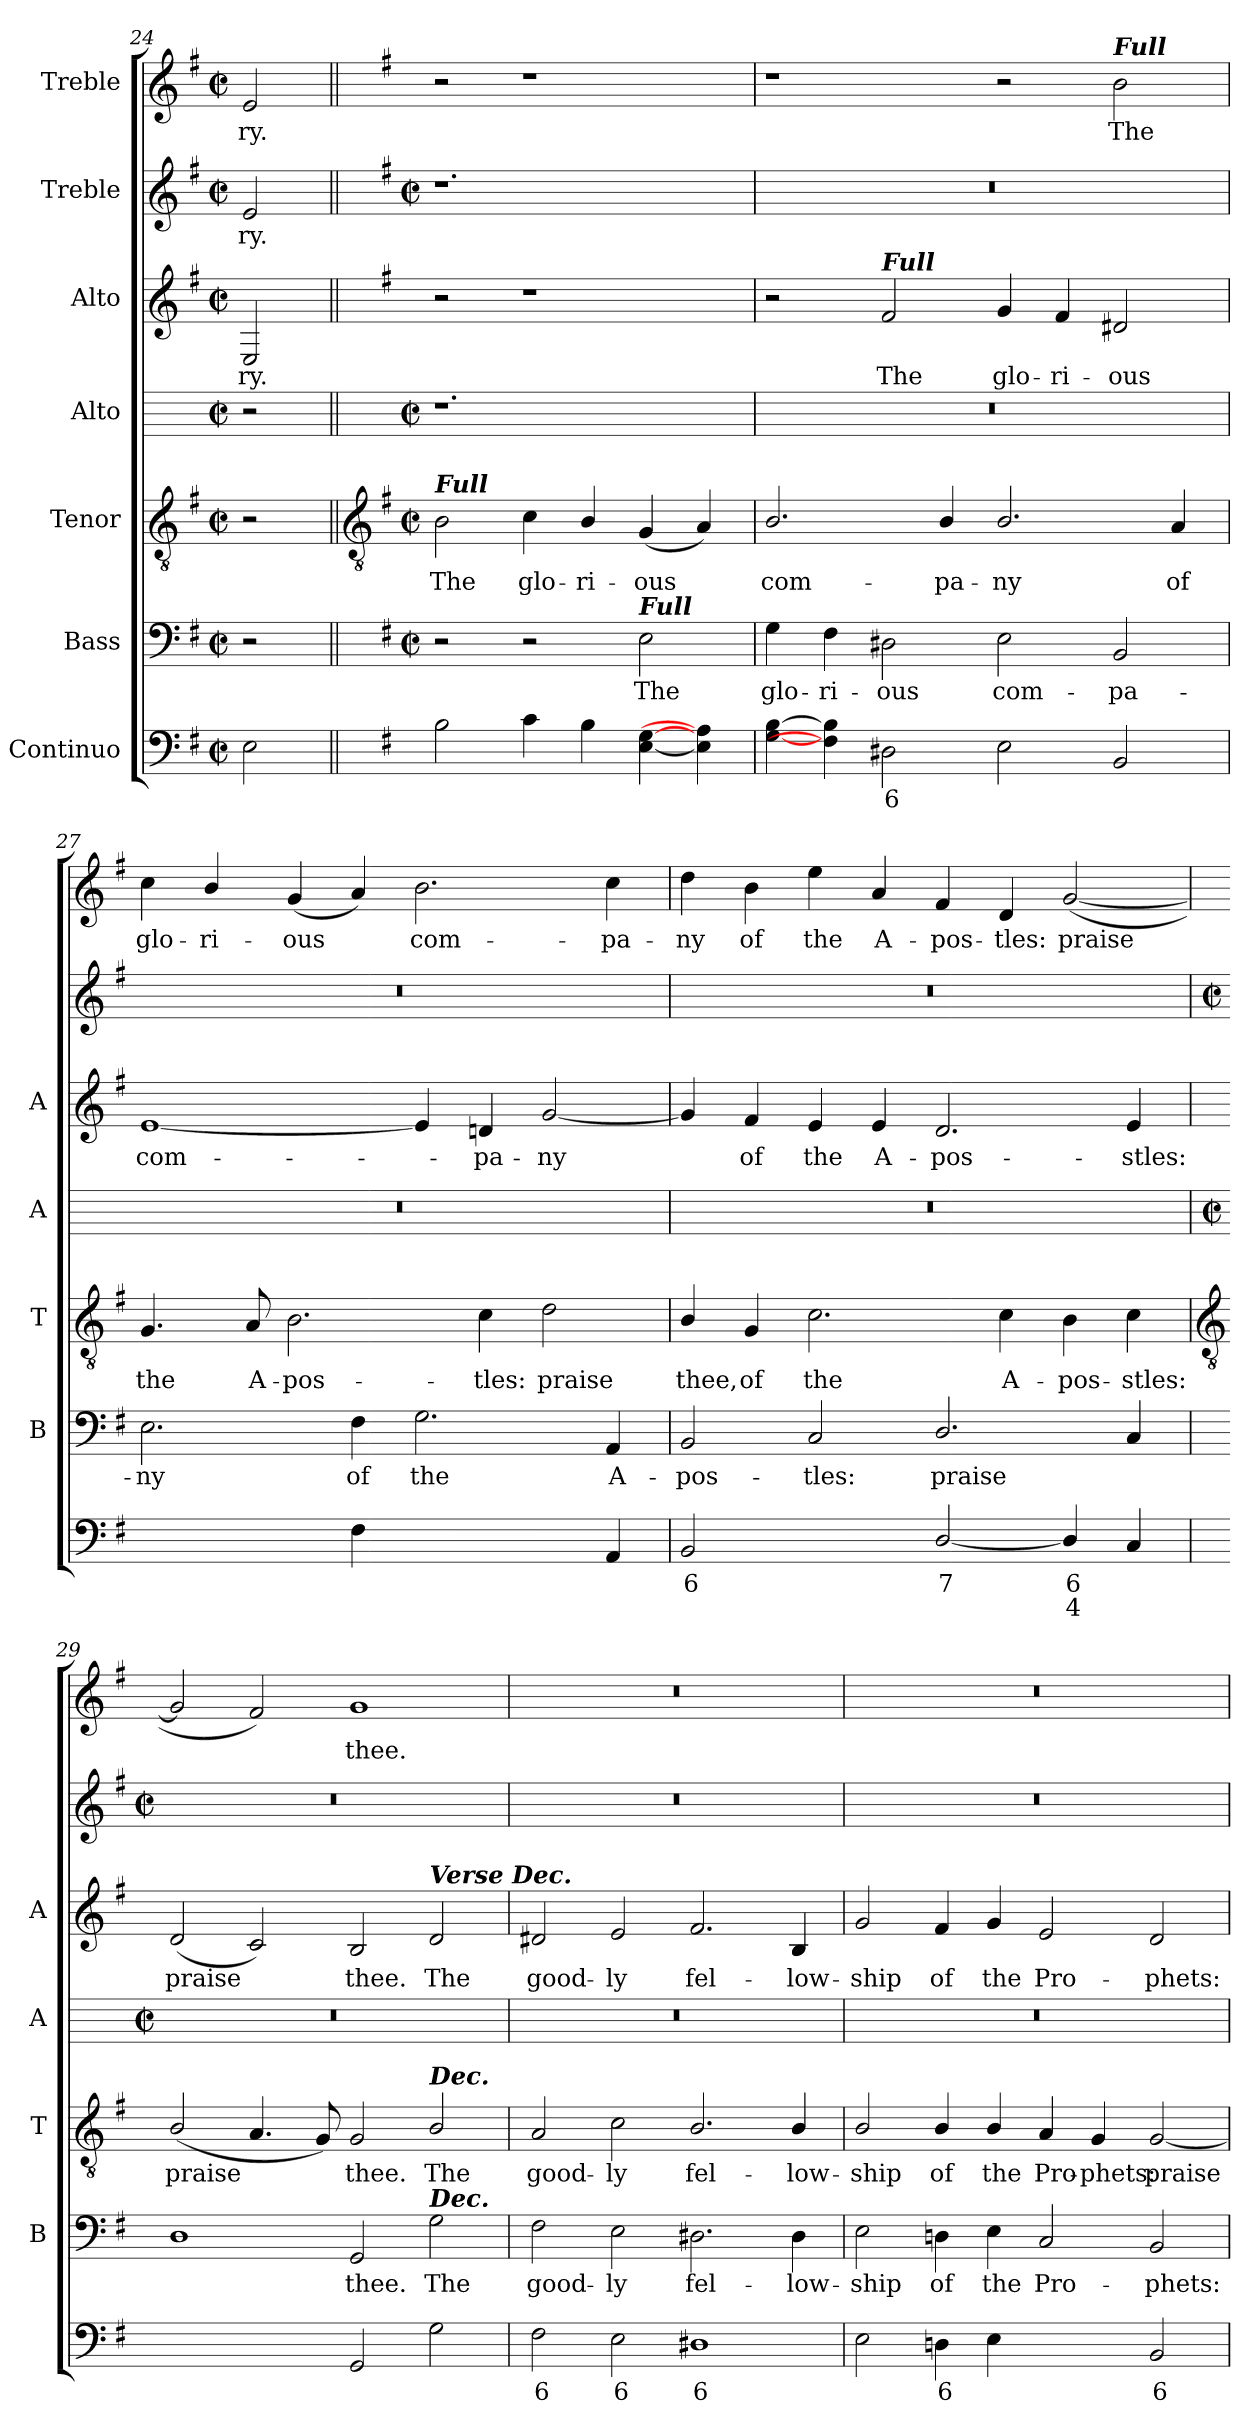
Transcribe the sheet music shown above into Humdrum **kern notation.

**kern	**text	**text	**kern	**text	**kern	**text	**kern	**kern	**text	**kern	**text	**kern	**text
*part7	*part7	*part7	*part6	*part6	*part5	*part5	*part4	*part3	*part3	*part2	*part2	*part1	*part1
*staff7	*staff7	*staff7	*staff6	*staff6	*staff5	*staff5	*staff4	*staff3	*staff3	*staff2	*staff2	*staff1	*staff1
*I"Continuo	*	*	*I"Bass	*	*I"Tenor	*	*I"Alto	*I"Alto	*	*I"Treble	*	*I"Treble	*
*	*	*	*I'B	*	*I'T	*	*I'A	*I'A	*	*	*	*	*
*clefF4	*	*	*clefF4	*	*clefGv2	*	*	*clefG2	*	*clefG2	*	*clefG2	*
*k[f#]	*	*	*k[f#]	*	*k[f#]	*	*	*k[f#]	*	*k[f#]	*	*k[f#]	*
*G:	*	*	*G:	*	*G:	*	*	*G:	*	*G:	*	*G:	*
*M4/2	*	*	*M4/2	*	*M4/2	*	*M4/2	*M4/2	*	*M4/2	*	*M4/2	*
*met(c|)	*	*	*met(c|)	*	*met(c|)	*	*met(c|)	*met(c|)	*	*met(c|)	*	*met(c|)	*
=24	=24	=24	=24	=24	=24	=24	=24	=24	=24	=24	=24	=24	=24
!	!	!	!	!	!	!	!	!	!LO:LY:b	!	!LO:LY:b	!	!LO:LY:b
2E	.	.	2r	.	2r	.	2r	2E	-ry.	2e	ry.	2e	ry.
!!LO:LB:g=z
=25||	=25||	=25||	=25||	=25||	=25||	=25||	=25||	=25||	=25||	=25||	=25||	=25||	=25||
*	*	*	*	*	*clefGv2	*	*	*	*	*	*	*	*
*	*	*	*k[f#]	*	*k[f#]	*	*	*	*	*	*	*	*
*	*	*	*G:	*	*G:	*	*	*	*	*	*	*	*
*	*	*	*M4/2	*	*M4/2	*	*M4/2	*	*	*M4/2	*	*	*
*	*	*	*met(c|)	*	*met(c|)	*	*met(c|)	*	*	*met(c|)	*	*	*
!	!	!	!	!	!LO:TX:a:Bi:t=Full	!	!	!	!	!	!	!	!
!	!	!	!	!	!	!LO:LY:b	!	!	!	!	!	!	!
2B	.	.	2r	.	2B	The	1.r	2r	.	1.r	.	2r	.
!	!	!	!	!	!	!LO:LY:b	!	!	!	!	!	!	!
4c	.	.	2r	.	4c	glo-	.	1r	.	.	.	1r	.
!	!	!	!	!	!	!LO:LY:b	!	!	!	!	!	!	!
4B	.	.	.	.	4B/	-ri-	.	.	.	.	.	.	.
!	!	!	!LO:TX:a:Bi:t=Full	!	!	!	!	!	!	!	!	!	!
!	!	!	!	!LO:LY:b	!	!LO:LY:b	!	!	!	!	!	!	!
[4E [4G	.	.	2E	The	(<4G	-ous	.	.	.	.	.	.	.
4E] 4A]	.	.	.	.	4A)	.	.	.	.	.	.	.	.
=26	=26	=26	=26	=26	=26	=26	=26	=26	=26	=26	=26	=26	=26
!	!	!	!	!LO:LY:b	!	!LO:LY:b	!	!	!	!	!	!	!
[4G [4B	.	.	4G	glo-	2.B/	com-	0r	2r	.	0r	.	1r	.
!	!	!	!	!LO:LY:b	!	!	!	!	!	!	!	!	!
4F#] 4B]	.	.	4F#	-ri-	.	.	.	.	.	.	.	.	.
!	!	!	!	!	!	!	!	!LO:TX:a:Bi:t=Full	!	!	!	!	!
!	!LO:LY:b	!	!	!LO:LY:b	!	!	!	!	!LO:LY:b	!	!	!	!
2D#X	6	.	2D#X	-ous	.	.	.	2f#	The	.	.	.	.
!	!	!	!	!	!	!LO:LY:b	!	!	!	!	!	!	!
.	.	.	.	.	4B/	-pa-	.	.	.	.	.	.	.
!	!	!	!	!LO:LY:b	!	!LO:LY:b	!	!	!LO:LY:b	!	!	!	!
2E	.	.	2E	com-	2.B/	-ny	.	4g	glo-	.	.	2r	.
!	!	!	!	!	!	!	!	!	!LO:LY:b	!	!	!	!
.	.	.	.	.	.	.	.	4f#	-ri-	.	.	.	.
!	!	!	!	!	!	!	!	!	!	!	!	!LO:TX:a:Bi:t=Full	!
!	!	!	!	!LO:LY:b	!	!	!	!	!LO:LY:b	!	!	!	!LO:LY:b
2BB	.	.	2BB	-pa-	.	.	.	2d#X	-ous	.	.	2b	The
!	!	!	!	!	!	!LO:LY:b	!	!	!	!	!	!	!
.	.	.	.	.	4A	of	.	.	.	.	.	.	.
=27	=27	=27	=27	=27	=27	=27	=27	=27	=27	=27	=27	=27	=27
!	!LO:LY:b	!	!	!LO:LY:b	!	!LO:LY:b	!	!	!LO:LY:b	!	!	!	!LO:LY:b
[4Eyy	6	.	2.E	-ny	4.G	the	0r	[1e	com-	0r	.	4cc	glo-
!	!LO:LY:b	!	!	!	!	!	!	!	!	!	!	!	!LO:LY:b
2Eyy]	5	.	.	.	.	.	.	.	.	.	.	4b/	-ri-
!	!	!	!	!	!	!LO:LY:b	!	!	!	!	!	!	!
.	.	.	.	.	8A	A-	.	.	.	.	.	.	.
!	!	!	!	!	!	!LO:LY:b	!	!	!	!	!	!	!LO:LY:b
.	.	.	.	.	2.B	-pos-	.	.	.	.	.	(<4g	-ous
!	!	!	!	!LO:LY:b	!	!	!	!	!	!	!	!	!
4F#	.	.	4F#	of	.	.	.	.	.	.	.	4a)	.
!	!LO:LY:b	!	!	!LO:LY:b	!	!	!	!	!	!	!	!	!LO:LY:b
[4Gyy	6	.	2.G	the	.	.	.	4e]	.	.	.	2.b	com-
!	!LO:LY:b	!	!	!	!	!LO:LY:b	!	!	!LO:LY:b	!	!	!	!
2Gyy]	5	.	.	.	4c	-tles:	.	4dn	pa-	.	.	.	.
!	!	!	!	!	!	!LO:LY:b	!	!	!LO:LY:b	!	!	!	!
.	.	.	.	.	2d	praise	.	[2g	-ny	.	.	.	.
!	!	!	!	!LO:LY:b	!	!	!	!	!	!	!	!	!LO:LY:b
4AA	.	.	4AA	A-	.	.	.	.	.	.	.	4cc	-pa-
=28	=28	=28	=28	=28	=28	=28	=28	=28	=28	=28	=28	=28	=28
!	!LO:LY:b	!	!	!LO:LY:b	!	!LO:LY:b	!	!	!	!	!	!	!LO:LY:b
2BB	6	.	2BB	-pos-	4B/	thee,	0r	4g]	.	0r	.	4dd	-ny
!	!	!	!	!	!	!LO:LY:b	!	!	!LO:LY:b	!	!	!	!LO:LY:b
.	.	.	.	.	4G	of	.	4f#	of	.	.	4b	of
!	!LO:LY:b	!	!	!LO:LY:b	!	!LO:LY:b	!	!	!LO:LY:b	!	!	!	!LO:LY:b
[4Cyy	5	.	2C	-tles:	2.c	the	.	4e	the	.	.	4ee	the
!	!LO:LY:b	!	!	!	!	!	!	!	!LO:LY:b	!	!	!	!LO:LY:b
4Cyy]	6	.	.	.	.	.	.	4e	A-	.	.	4a	A-
!	!LO:LY:b	!	!	!LO:LY:b	!	!	!	!	!LO:LY:b	!	!	!	!LO:LY:b
[2D/	7	.	2.D/	praise	.	.	.	2.d	-pos-	.	.	4f#	-pos-
!	!	!	!	!	!	!LO:LY:b	!	!	!	!	!	!	!LO:LY:b
.	.	.	.	.	4c	A-	.	.	.	.	.	4d	-tles:
!	!LO:LY:b	!LO:LY:b	!	!	!	!LO:LY:b	!	!	!	!	!	!	!LO:LY:b
4D/]	6	4	.	.	4B	-pos-	.	.	.	.	.	(<[2g	praise
!	!	!	!	!	!	!LO:LY:b	!	!	!LO:LY:b	!	!	!	!
4C	.	.	4C	.	4c	-stles:	.	4e	-stles:	.	.	.	.
!!LO:LB:g=z
=29	=29	=29	=29	=29	=29	=29	=29	=29	=29	=29	=29	=29	=29
*	*	*	*	*	*clefGv2	*	*	*	*	*	*	*	*
*	*	*	*	*	*	*	*M4/2	*	*	*M4/2	*	*	*
*	*	*	*	*	*	*	*met(c|)	*	*	*met(c|)	*	*	*
!	!LO:LY:b	!LO:LY:b	!	!	!	!LO:LY:b	!	!	!LO:LY:b	!	!	!	!
[2Dyy	6	4	1D	.	(<2B/	praise	0r	(<2d	praise	0r	.	2g]	.
!	!LO:LY:b	!LO:LY:b	!	!	!	!	!	!	!	!	!	!	!
2Dyy]	5	3	.	.	4.A	.	.	2c)	.	.	.	2f#)	.
.	.	.	.	.	8G)	.	.	.	.	.	.	.	.
!	!	!	!	!LO:LY:b	!	!LO:LY:b	!	!	!LO:LY:b	!	!	!	!LO:LY:b
2GG	.	.	2GG	thee.	2G	thee.	.	2B	thee.	.	.	1g	thee.
!	!	!	!	!	!	!	!	!LO:TX:a:Bi:t=Verse Dec.	!	!	!	!	!
!	!	!	!	!	!LO:TX:a:Bi:t=Dec.	!	!	!	!	!	!	!	!
!	!	!	!LO:TX:a:Bi:t=Dec.	!	!	!	!	!	!	!	!	!	!
!	!	!	!	!LO:LY:b	!	!LO:LY:b	!	!	!LO:LY:b	!	!	!	!
2G	.	.	2G	The	2B/	The	.	2d	The	.	.	.	.
=30	=30	=30	=30	=30	=30	=30	=30	=30	=30	=30	=30	=30	=30
!	!LO:LY:b	!	!	!LO:LY:b	!	!LO:LY:b	!	!	!LO:LY:b	!	!	!	!
2F#	6	.	2F#	good-	2A	good-	0r	2d#X	good-	0r	.	0r	.
!	!LO:LY:b	!	!	!LO:LY:b	!	!LO:LY:b	!	!	!LO:LY:b	!	!	!	!
2E	6	.	2E	-ly	2c	-ly	.	2e	-ly	.	.	.	.
!	!LO:LY:b	!	!	!LO:LY:b	!	!LO:LY:b	!	!	!LO:LY:b	!	!	!	!
1D#X	6	.	2.D#X	fel-	2.B/	fel-	.	2.f#	fel-	.	.	.	.
!	!	!	!	!LO:LY:b	!	!LO:LY:b	!	!	!LO:LY:b	!	!	!	!
.	.	.	4D#	-low-	4B/	-low-	.	4B	-low-	.	.	.	.
=31	=31	=31	=31	=31	=31	=31	=31	=31	=31	=31	=31	=31	=31
!	!	!	!	!LO:LY:b	!	!LO:LY:b	!	!	!LO:LY:b	!	!	!	!
2E	.	.	2E	-ship	2B/	-ship	0r	2g	-ship	0r	.	0r	.
!	!LO:LY:b	!	!	!LO:LY:b	!	!LO:LY:b	!	!	!LO:LY:b	!	!	!	!
4Dn	6	.	4Dn	of	4B/	of	.	4f#	of	.	.	.	.
!	!	!	!	!LO:LY:b	!	!LO:LY:b	!	!	!LO:LY:b	!	!	!	!
4E	.	.	4E	the	4B/	the	.	4g	the	.	.	.	.
!	!LO:LY:b	!	!	!LO:LY:b	!	!LO:LY:b	!	!	!LO:LY:b	!	!	!	!
[4Cyy	6	.	2C	Pro-	4A	Pro-	.	2e	Pro-	.	.	.	.
!	!LO:LY:b	!	!	!	!	!LO:LY:b	!	!	!	!	!	!	!
4Cyy]	5	.	.	.	4G	-phets:	.	.	.	.	.	.	.
!	!LO:LY:b	!	!	!LO:LY:b	!	!LO:LY:b	!	!	!LO:LY:b	!	!	!	!
2BB	6	.	2BB	-phets:	[2G	praise	.	2d	-phets:	.	.	.	.
=	=	=	=	=	=	=	=	=	=	=	=	=	=
*-	*-	*-	*-	*-	*-	*-	*-	*-	*-	*-	*-	*-	*-
